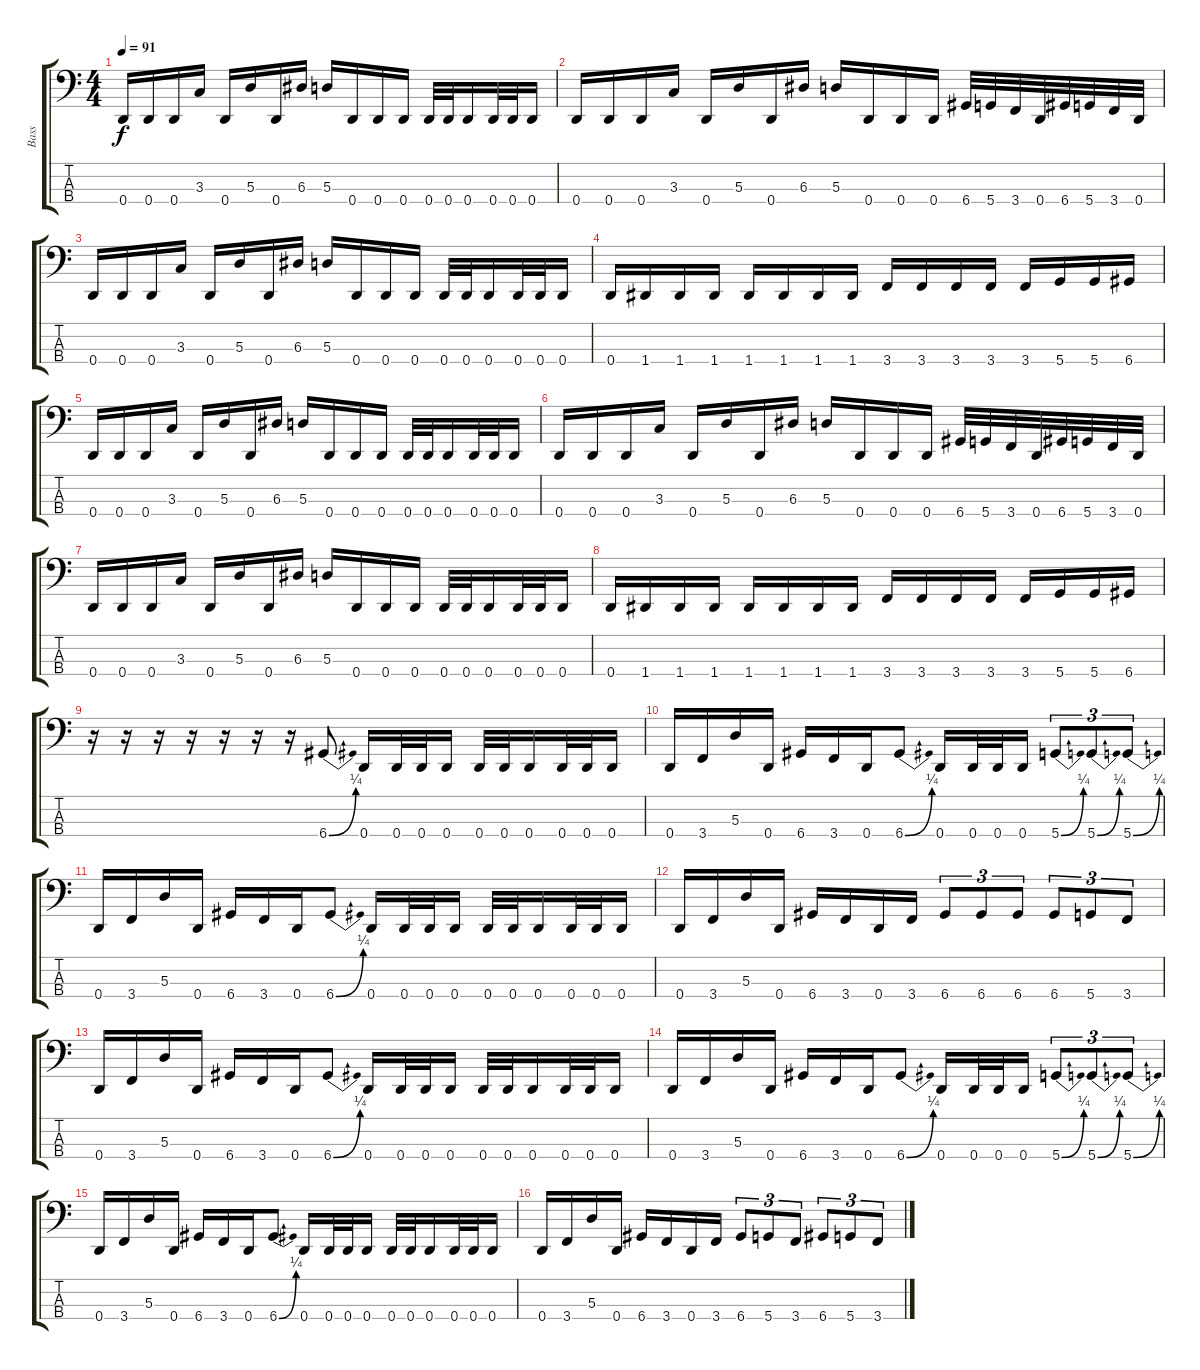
\track ("Bass" "Bass") {instrument electricbassfinger}
\staff {score tabs}
\tuning (G2 D2 A1 D1) {hide}
\ts (4 4)
\tempo 91
\clef f4
\ks c
0.4.16{dy f} 0.4.16 0.4.16 3.3.16 0.4.16 5.3.16 0.4.16 6.3.16 5.3.16 0.4.16 0.4.16 0.4.16 0.4.32 0.4.32 0.4.16 0.4.32 0.4.32 0.4.16 |
0.4.16 0.4.16 0.4.16 3.3.16 0.4.16 5.3.16 0.4.16 6.3.16 5.3.16 0.4.16 0.4.16 0.4.16 6.4.32 5.4.32 3.4.32 0.4.32 6.4.32 5.4.32 3.4.32 0.4.32 |
0.4.16 0.4.16 0.4.16 3.3.16 0.4.16 5.3.16 0.4.16 6.3.16 5.3.16 0.4.16 0.4.16 0.4.16 0.4.32 0.4.32 0.4.16 0.4.32 0.4.32 0.4.16 |
0.4.16 1.4.16 1.4.16 1.4.16 1.4.16 1.4.16 1.4.16 1.4.16 3.4.16 3.4.16 3.4.16 3.4.16 3.4.16 5.4.16 5.4.16 6.4.16 |
0.4.16 0.4.16 0.4.16 3.3.16 0.4.16 5.3.16 0.4.16 6.3.16 5.3.16 0.4.16 0.4.16 0.4.16 0.4.32 0.4.32 0.4.16 0.4.32 0.4.32 0.4.16 |
0.4.16 0.4.16 0.4.16 3.3.16 0.4.16 5.3.16 0.4.16 6.3.16 5.3.16 0.4.16 0.4.16 0.4.16 6.4.32 5.4.32 3.4.32 0.4.32 6.4.32 5.4.32 3.4.32 0.4.32 |
0.4.16 0.4.16 0.4.16 3.3.16 0.4.16 5.3.16 0.4.16 6.3.16 5.3.16 0.4.16 0.4.16 0.4.16 0.4.32 0.4.32 0.4.16 0.4.32 0.4.32 0.4.16 |
0.4.16 1.4.16 1.4.16 1.4.16 1.4.16 1.4.16 1.4.16 1.4.16 3.4.16 3.4.16 3.4.16 3.4.16 3.4.16 5.4.16 5.4.16 6.4.16 |
r.16 r.16 r.16 r.16 r.16 r.16 r.16 6.4{be (bend 0 0 60 1)}.8 0.4.16 0.4.32 0.4.32 0.4.16 0.4.32 0.4.32 0.4.16 0.4.32 0.4.32 0.4.16 |
0.4.16 3.4.16 5.3.16 0.4.16 6.4.16 3.4.16 0.4.16 6.4{be (bend 0 0 60 1)}.8 0.4.16 0.4.32 0.4.32 0.4.16 5.4{be (bend 0 0 60 1)}.8{tu (3 2)} 5.4{be (bend 0 0 60 1)}.8{tu (3 2)} 5.4{be (bend 0 0 60 1)}.8{tu (3 2)} |
0.4.16 3.4.16 5.3.16 0.4.16 6.4.16 3.4.16 0.4.16 6.4{be (bend 0 0 60 1)}.8 0.4.16 0.4.32 0.4.32 0.4.16 0.4.32 0.4.32 0.4.16 0.4.32 0.4.32 0.4.16 |
0.4.16 3.4.16 5.3.16 0.4.16 6.4.16 3.4.16 0.4.16 3.4.16 6.4.8{tu (3 2)} 6.4.8{tu (3 2)} 6.4.8{tu (3 2)} 6.4.8{tu (3 2)} 5.4.8{tu (3 2)} 3.4.8{tu (3 2)} |
0.4.16 3.4.16 5.3.16 0.4.16 6.4.16 3.4.16 0.4.16 6.4{be (bend 0 0 60 1)}.8 0.4.16 0.4.32 0.4.32 0.4.16 0.4.32 0.4.32 0.4.16 0.4.32 0.4.32 0.4.16 |
0.4.16 3.4.16 5.3.16 0.4.16 6.4.16 3.4.16 0.4.16 6.4{be (bend 0 0 60 1)}.8 0.4.16 0.4.32 0.4.32 0.4.16 5.4{be (bend 0 0 60 1)}.8{tu (3 2)} 5.4{be (bend 0 0 60 1)}.8{tu (3 2)} 5.4{be (bend 0 0 60 1)}.8{tu (3 2)} |
0.4.16 3.4.16 5.3.16 0.4.16 6.4.16 3.4.16 0.4.16 6.4{be (bend 0 0 60 1)}.8 0.4.16 0.4.32 0.4.32 0.4.16 0.4.32 0.4.32 0.4.16 0.4.32 0.4.32 0.4.16 |
0.4.16 3.4.16 5.3.16 0.4.16 6.4.16 3.4.16 0.4.16 3.4.16 6.4.8{tu (3 2)} 5.4.8{tu (3 2)} 3.4.8{tu (3 2)} 6.4.8{tu (3 2)} 5.4.8{tu (3 2)} 3.4.8{tu (3 2)}
